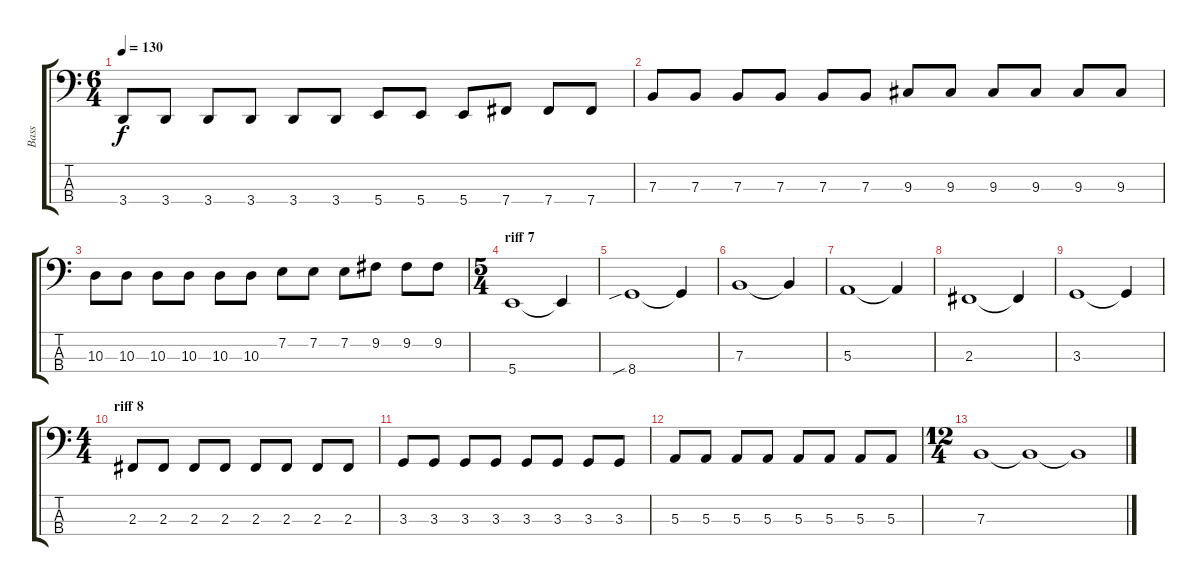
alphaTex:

\track ("Bass" "Bass") {instrument electricbasspick}
\staff {score tabs}
\tuning (D2 A1 E1 B0) {hide}
\ts (6 4)
\tempo 130
\clef f4
\ks c
3.4.8{dy f} 3.4.8 3.4.8 3.4.8 3.4.8 3.4.8 5.4.8 5.4.8 5.4.8 7.4.8 7.4.8 7.4.8 |
7.3.8 7.3.8 7.3.8 7.3.8 7.3.8 7.3.8 9.3.8 9.3.8 9.3.8 9.3.8 9.3.8 9.3.8 |
10.3.8 10.3.8 10.3.8 10.3.8 10.3.8 10.3.8 7.2.8 7.2.8 7.2.8 9.2.8 9.2.8 9.2.8 |
\ts (5 4)
\section ("" "riff 7")
5.4.1 5.4{t}.4 |
8.4{sib}.1 8.4{t}.4 |
7.3.1 7.3{t}.4 |
5.3.1 5.3{t}.4 |
2.3.1 2.3{t}.4 |
3.3.1 3.3{t}.4 |
\ts (4 4)
\section ("" "riff 8")
2.3.8 2.3.8 2.3.8 2.3.8 2.3.8 2.3.8 2.3.8 2.3.8 |
3.3.8 3.3.8 3.3.8 3.3.8 3.3.8 3.3.8 3.3.8 3.3.8 |
5.3.8 5.3.8 5.3.8 5.3.8 5.3.8 5.3.8 5.3.8 5.3.8 |
\ts (12 4)
7.3.1 7.3{t}.1 7.3{t}.1
